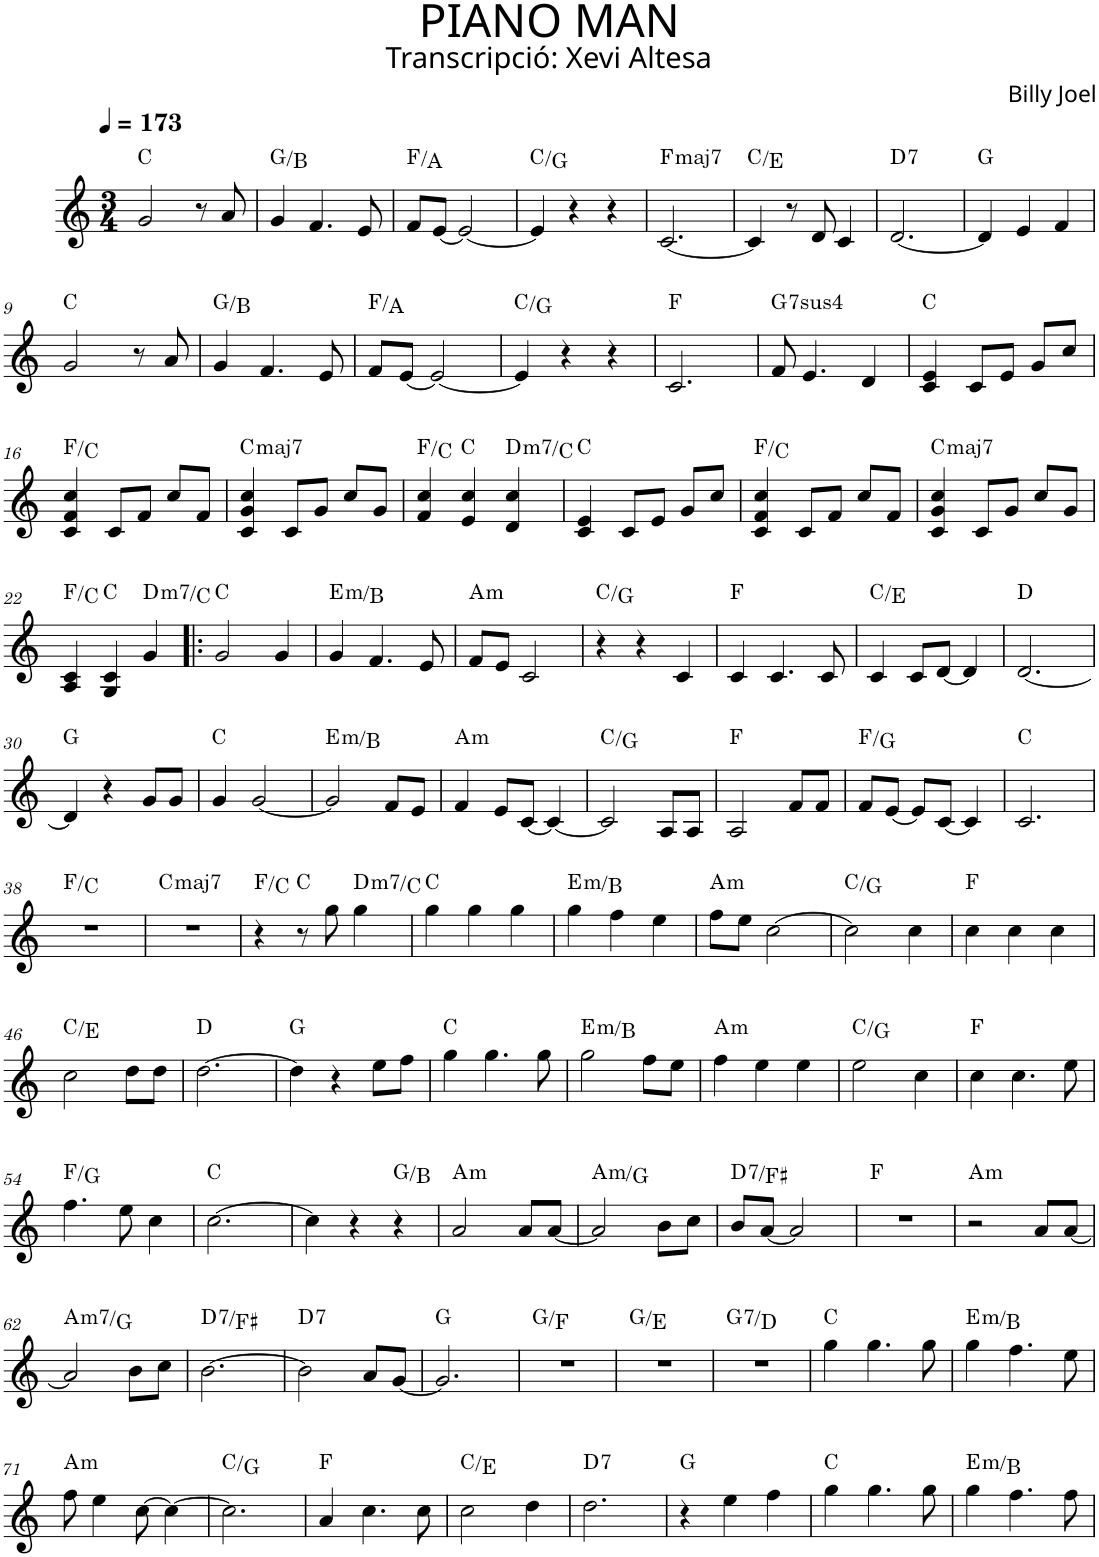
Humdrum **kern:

**kern	**harte
*part1	*part1
*staff1	*
*I"P1	*
*clefG2	*
*k[]	*
*M3/4	*
*MM173	*
=1	=1
2g/	C:maj
8r	.
8a/	.
=2	=2
4g/	G:maj/3
4.f/	.
8e/	.
=3	=3
8f/L	F:maj/3
[<8e/J	.
2e/_	.
=4	=4
4e/]	C:maj/5
4r	.
4r	.
=5	=5
!	!LO:H:kt=maj7
[<2.c/	F:maj7
=6	=6
4c/]	C:maj/3
8r	.
8d/	.
4c/	.
=7	=7
!	!LO:H:kt=7
[<2.d/	D:7
=8	=8
4d/]	G:maj
4e/	.
4fn/	.
!!LO:LB:g=z
=9	=9
2g/	C:maj
8r	.
8a/	.
=10	=10
4g/	G:maj/3
4.f/	.
8e/	.
=11	=11
8f/L	F:maj/3
[<8e/J	.
2e/_	.
=12	=12
4e/]	C:maj/5
4r	.
4r	.
=13	=13
2.c/	F:maj
=14	=14
!	!LO:H:kt=74
8fn/	G:sus4(7)
4.e/	.
4d/	.
=15	=15
4c/ 4e/	C:maj
8c/L	.
8e/J	.
8g/L	.
8cc/J	.
!!LO:LB:g=z
=16	=16
4c/ 4f/ 4cc/	F:maj/5
8c/L	.
8f/J	.
8cc/L	.
8f/J	.
=17	=17
!	!LO:H:kt=maj7
4c/ 4g/ 4cc/	C:maj7
8c/L	.
8g/J	.
8cc/L	.
8g/J	.
=18	=18
4f/ 4cc/	F:maj/5
4e/ 4cc/	C:maj
!	!LO:H:kt=m7
4d/ 4cc/	D:min7/b7
=19	=19
4c/ 4e/	C:maj
8c/L	.
8e/J	.
8g/L	.
8cc/J	.
=20	=20
4c/ 4f/ 4cc/	F:maj/5
8c/L	.
8f/J	.
8cc/L	.
8f/J	.
=21	=21
!	!LO:H:kt=maj7
4c/ 4g/ 4cc/	C:maj7
8c/L	.
8g/J	.
8cc/L	.
8g/J	.
!!LO:LB:g=z
=22	=22
4A/ 4c/	F:maj/5
4G/ 4c/	C:maj
!	!LO:H:kt=m7
4g/	D:min7/b7
=23!|:	=23!|:
2g/	C:maj
4g/	.
=24	=24
!	!LO:H:kt=m
4g/	E:min/5
4.f/	.
8e/	.
=25	=25
!	!LO:H:kt=m
8f/L	A:min
8e/J	.
2c/	.
=26	=26
4r	C:maj/5
4r	.
4c/	.
=27	=27
4c/	F:maj
4.c/	.
8c/	.
=28	=28
4c/	C:maj/3
8c/L	.
[<8d/J	.
4d/]	.
=29	=29
[<2.d/	D:maj
!!LO:LB:g=z
=30	=30
4d/]	G:maj
4r	.
8g/L	.
8g/J	.
=31	=31
4g/	C:maj
[<2g/	.
=32	=32
!	!LO:H:kt=m
2g/]	E:min/5
8f/L	.
8e/J	.
=33	=33
!	!LO:H:kt=m
4f/	A:min
8e/L	.
[<8c/J	.
4c/_	.
=34	=34
2c/]	C:maj/5
8A/L	.
8A/J	.
=35	=35
2A/	F:maj
8f/L	.
8f/J	.
=36	=36
8f/L	F:maj/2
[<8e/J	.
8e/L]	.
[<8c/J	.
4c/]	.
=37	=37
2.c/	C:maj
!!LO:LB:g=z
=38	=38
2.r	F:maj/5
=39	=39
!	!LO:H:kt=maj7
2.r	C:maj7
=40	=40
4r	F:maj/5
8r	C:maj
8gg\	.
!	!LO:H:kt=m7
4gg\	D:min7/b7
=41	=41
4gg\	C:maj
4gg\	.
4gg\	.
=42	=42
!	!LO:H:kt=m
4gg\	E:min/5
4ff\	.
4ee\	.
=43	=43
!	!LO:H:kt=m
8ff\L	A:min
8ee\J	.
[>2cc\	.
=44	=44
2cc\]	C:maj/5
4cc\	.
=45	=45
4cc\	F:maj
4cc\	.
4cc\	.
!!LO:LB:g=z
=46	=46
2cc\	C:maj/3
8dd\L	.
8dd\J	.
=47	=47
[>2.dd\	D:maj
=48	=48
4dd\]	G:maj
4r	.
8ee\L	.
8ffn\J	.
=49	=49
4gg\	C:maj
4.gg\	.
8gg\	.
=50	=50
!	!LO:H:kt=m
2gg\	E:min/5
8ff\L	.
8ee\J	.
=51	=51
!	!LO:H:kt=m
4ff\	A:min
4ee\	.
4ee\	.
=52	=52
2ee\	C:maj/5
4cc\	.
=53	=53
4cc\	F:maj
4.cc\	.
8ee\	.
!!LO:LB:g=z
=54	=54
4.ff\	F:maj/2
8ee\	.
4cc\	.
=55	=55
[>2.cc\	C:maj
=56	=56
4cc\]	.
4r	.
4r	G:maj/3
=57	=57
!	!LO:H:kt=m
2a/	A:min
8a/L	.
[<8a/J	.
=58	=58
!	!LO:H:kt=m
2a/]	A:min/b7
8b\L	.
8cc\J	.
=59	=59
!	!LO:H:kt=7
8b/L	D:7/3
[<8a/J	.
2a/]	.
=60	=60
2.r	F:maj
=61	=61
!	!LO:H:kt=m
2r	A:min
8a/L	.
[<8a/J	.
!!LO:LB:g=z
=62	=62
!	!LO:H:kt=m7
2a/]	A:min7/b7
8b\L	.
8cc\J	.
=63	=63
!	!LO:H:kt=7
[>2.b\	D:7/3
=64	=64
!	!LO:H:kt=7
2b\]	D:7
8a/L	.
[<8g/J	.
=65	=65
2.g/]	G:maj
=66	=66
2.r	G:maj/b7
=67	=67
2.r	G:maj/6
=68	=68
!	!LO:H:kt=7
2.r	G:7/5
=69	=69
4gg\	C:maj
4.gg\	.
8gg\	.
=70	=70
!	!LO:H:kt=m
4gg\	E:min/5
4.ff\	.
8ee\	.
!!LO:LB:g=z
=71	=71
!	!LO:H:kt=m
8ff\	A:min
4ee\	.
[>8cc\	.
4cc\_	.
=72	=72
2.cc\]	C:maj/5
=73	=73
4a/	F:maj
4.cc\	.
8cc\	.
=74	=74
2cc\	C:maj/3
4dd\	.
=75	=75
!	!LO:H:kt=7
2.dd\	D:7
=76	=76
4r	G:maj
4ee\	.
4ffn\	.
=77	=77
4gg\	C:maj
4.gg\	.
8gg\	.
=78	=78
!	!LO:H:kt=m
4gg\	E:min/5
4.ff\	.
8ff\	.
=	=
*-	*-
